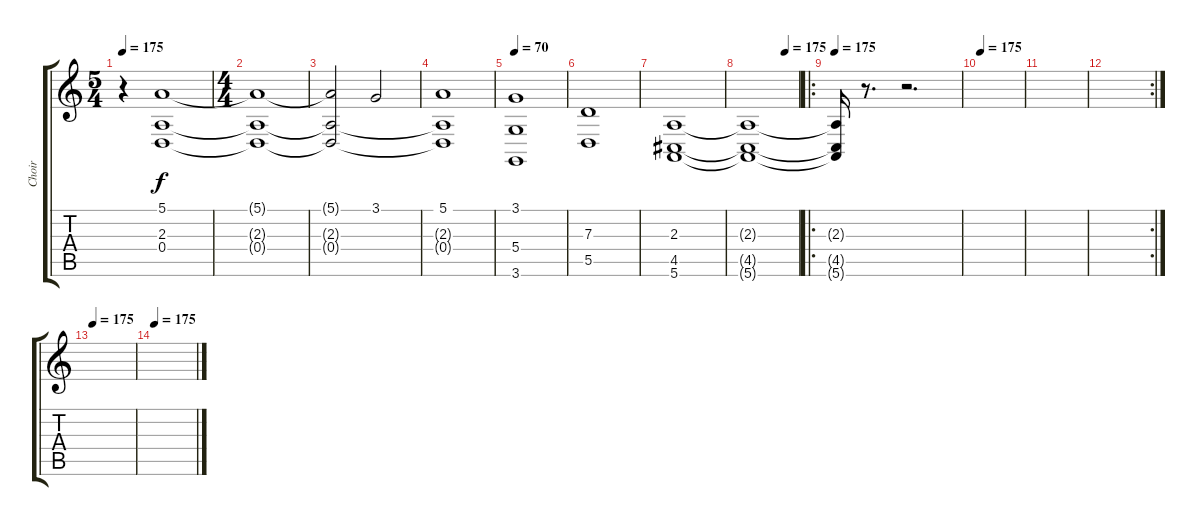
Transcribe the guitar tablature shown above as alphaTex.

\track ("Choir" "Choir") {instrument choiraahs}
\staff {score tabs}
\tuning (E4 B3 G3 D3 A2 E2) {hide}
\ts (5 4)
\tempo 175
\tempo 70
\tempo 175
\clef g2
\ks c
r.4{dy f instrument choiraahs} (5.1 2.3 0.4).1 |
\ts (4 4)
(5.1{t} 2.3{t} 0.4{t}).1 |
(5.1{t} 2.3{t} 0.4{t}).2 3.1.2 |
(5.1 2.3{t} 0.4{t}).1 |
\tempo 70
(3.1 5.4 3.6).1 |
(7.3 5.5).1 |
(2.3 4.5 5.6).1 |
\tempo (175 0.75)
(2.3{t} 4.5{t} 5.6{t}).1 |
\ro
\tempo 175
(2.3{t} 4.5{t} 5.6{t}).16 r.8{d} r.2{d} |
\tempo 175
|
|
\rc 2
|
\tempo 175
|
\tempo 175
